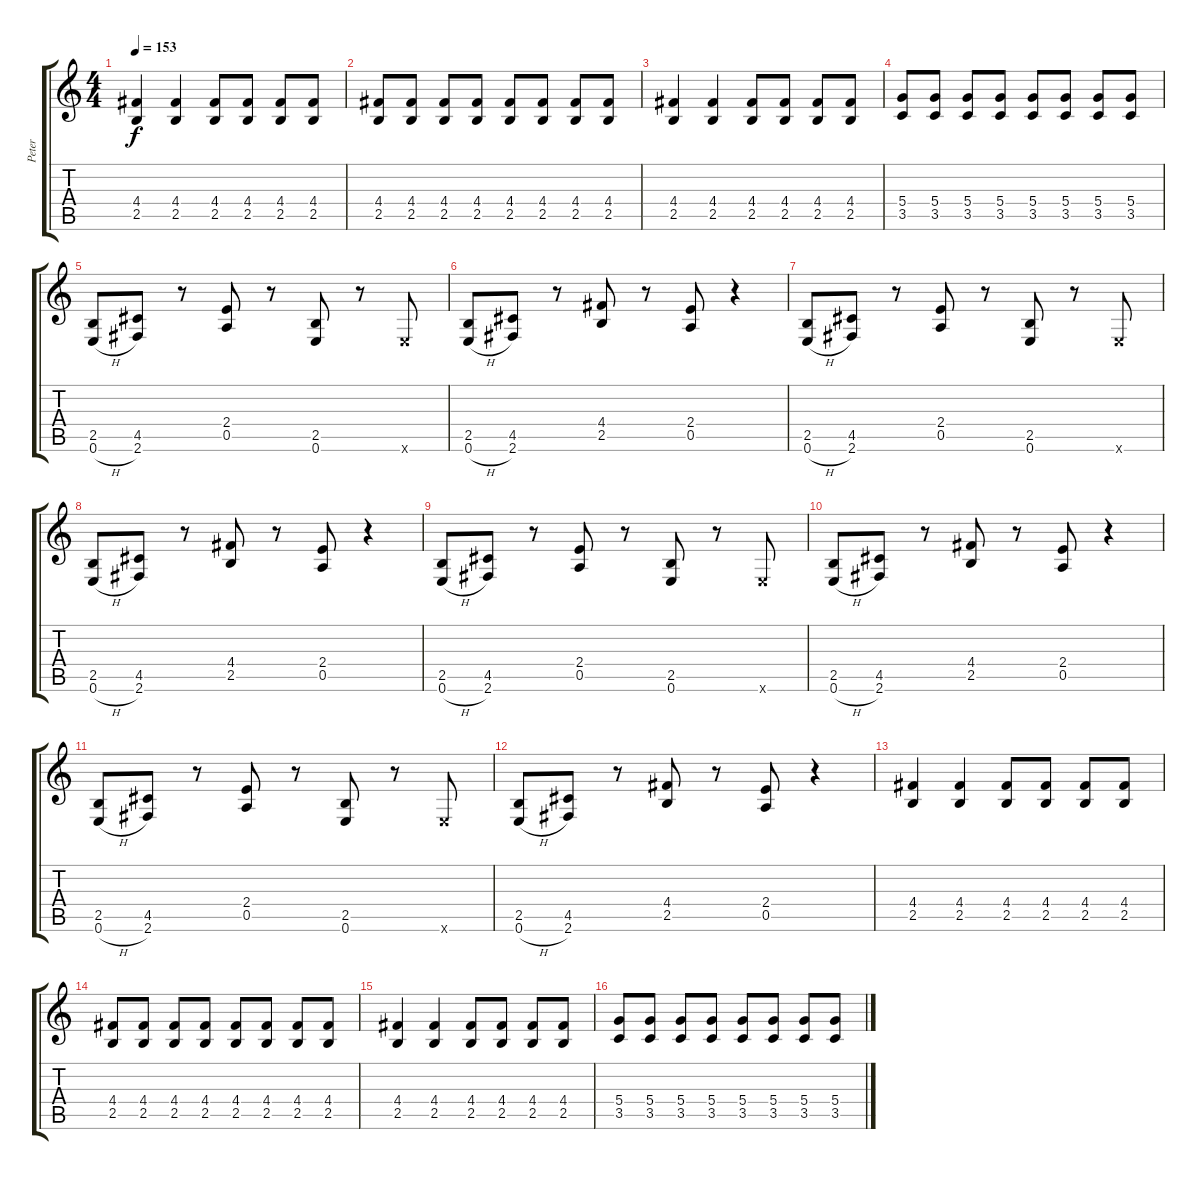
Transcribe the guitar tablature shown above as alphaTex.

\track ("Peter" "Peter") {instrument distortionguitar}
\staff {score tabs}
\tuning (E4 B3 G3 D3 A2 E2) {hide}
\ts (4 4)
\tempo 153
\clef g2
\ks c
(4.4 2.5).4{dy f} (4.4 2.5).4 (4.4 2.5).8 (4.4 2.5).8 (4.4 2.5).8 (4.4 2.5).8 |
(4.4 2.5).8 (4.4 2.5).8 (4.4 2.5).8 (4.4 2.5).8 (4.4 2.5).8 (4.4 2.5).8 (4.4 2.5).8 (4.4 2.5).8 |
(4.4 2.5).4 (4.4 2.5).4 (4.4 2.5).8 (4.4 2.5).8 (4.4 2.5).8 (4.4 2.5).8 |
(5.4 3.5).8 (5.4 3.5).8 (5.4 3.5).8 (5.4 3.5).8 (5.4 3.5).8 (5.4 3.5).8 (5.4 3.5).8 (5.4 3.5).8 |
(2.5 0.6{h}).8 (4.5 2.6).8 r.8 (2.4 0.5).8 r.8 (2.5 0.6).8 r.8 0.6{x}.8 |
(2.5 0.6{h}).8 (4.5 2.6).8 r.8 (4.4 2.5).8 r.8 (2.4 0.5).8 r.4 |
(2.5 0.6{h}).8 (4.5 2.6).8 r.8 (2.4 0.5).8 r.8 (2.5 0.6).8 r.8 0.6{x}.8 |
(2.5 0.6{h}).8 (4.5 2.6).8 r.8 (4.4 2.5).8 r.8 (2.4 0.5).8 r.4 |
(2.5 0.6{h}).8 (4.5 2.6).8 r.8 (2.4 0.5).8 r.8 (2.5 0.6).8 r.8 0.6{x}.8 |
(2.5 0.6{h}).8 (4.5 2.6).8 r.8 (4.4 2.5).8 r.8 (2.4 0.5).8 r.4 |
(2.5 0.6{h}).8 (4.5 2.6).8 r.8 (2.4 0.5).8 r.8 (2.5 0.6).8 r.8 0.6{x}.8 |
(2.5 0.6{h}).8 (4.5 2.6).8 r.8 (4.4 2.5).8 r.8 (2.4 0.5).8 r.4 |
(4.4 2.5).4 (4.4 2.5).4 (4.4 2.5).8 (4.4 2.5).8 (4.4 2.5).8 (4.4 2.5).8 |
(4.4 2.5).8 (4.4 2.5).8 (4.4 2.5).8 (4.4 2.5).8 (4.4 2.5).8 (4.4 2.5).8 (4.4 2.5).8 (4.4 2.5).8 |
(4.4 2.5).4 (4.4 2.5).4 (4.4 2.5).8 (4.4 2.5).8 (4.4 2.5).8 (4.4 2.5).8 |
(5.4 3.5).8 (5.4 3.5).8 (5.4 3.5).8 (5.4 3.5).8 (5.4 3.5).8 (5.4 3.5).8 (5.4 3.5).8 (5.4 3.5).8
